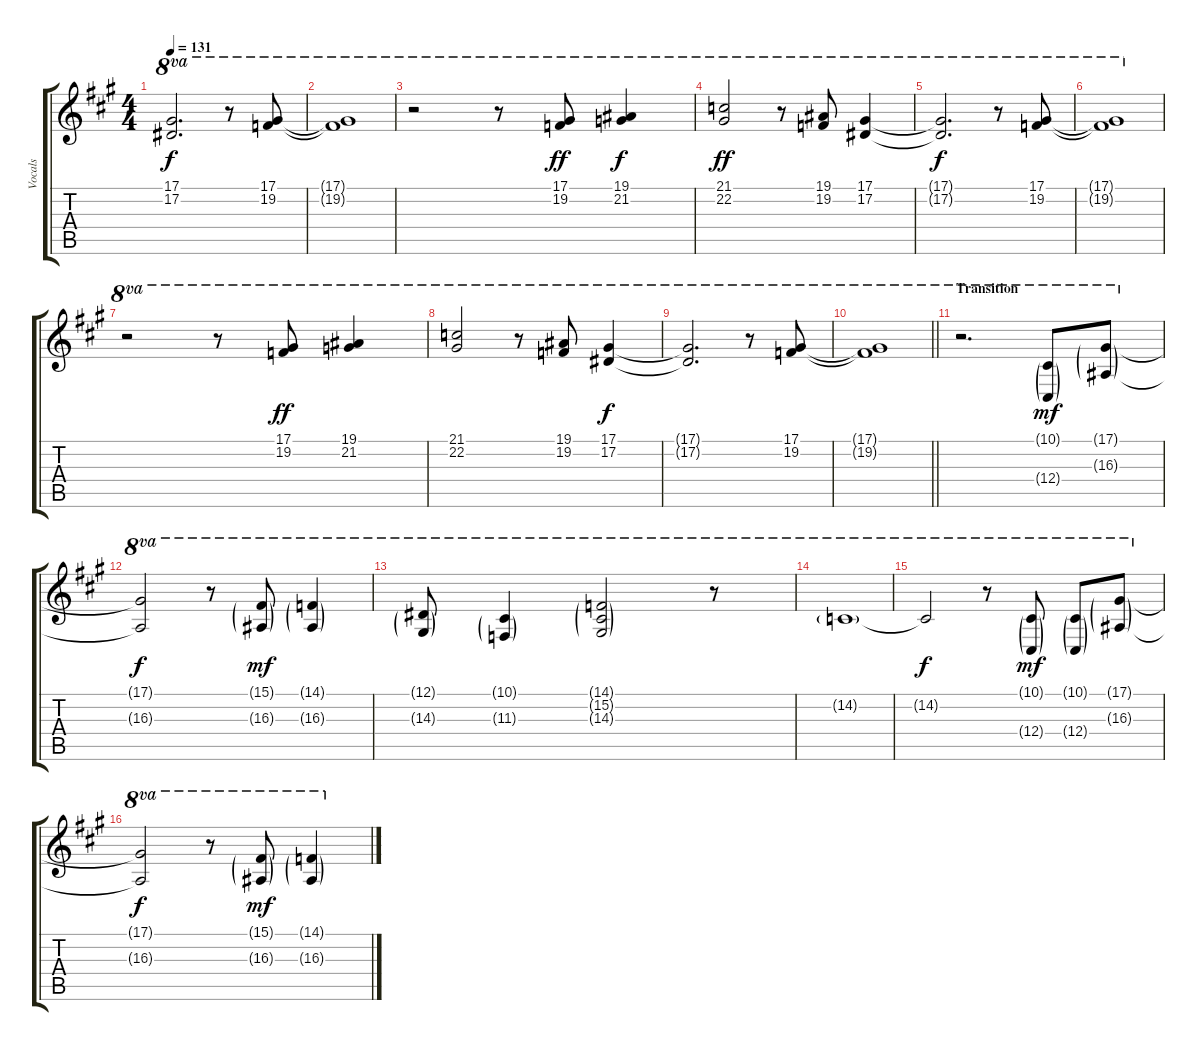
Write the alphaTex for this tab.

\track ("Vocals" "Vocals") {instrument vibraphone}
\staff {score tabs}
\tuning (Eb4 Bb3 Gb3 Db3 Ab2 Eb2) {hide}
\ts (4 4)
\tempo 131
\clef g2
\ks a
(17.1{t} 17.2{t}).2{d ot 8va dy f} r.8{ot 8va} (17.1 19.2).8{ot 8va} |
(17.1{t} 19.2{t}).1{ot 8va} |
r.2{ot 8va} r.8{ot 8va} (17.1 19.2).8{ot 8va dy ff} (19.1 21.2).4{ot 8va dy f} |
(21.1 22.2).2{ot 8va dy ff} r.8{ot 8va} (19.1 19.2).8{ot 8va} (17.1 17.2).4{ot 8va} |
(17.1{t} 17.2{t}).2{d ot 8va dy f} r.8{ot 8va} (17.1 19.2).8{ot 8va} |
(17.1{t} 19.2{t}).1{ot 8va} |
r.2{ot 8va} r.8{ot 8va} (17.1 19.2).8{ot 8va dy ff} (19.1 21.2).4{ot 8va} |
(21.1 22.2).2{ot 8va} r.8{ot 8va} (19.1 19.2).8{ot 8va} (17.1 17.2).4{ot 8va dy f} |
(17.1{t} 17.2{t}).2{d ot 8va} r.8{ot 8va} (17.1 19.2).8{ot 8va} |
\barLineRight lightlight
(17.1{t} 19.2{t}).1{ot 8va} |
\section ("" "Transition")
r.2{d ot 8va} (10.1{g} 12.4{g}).8{ot 8va dy mf} (17.1{g} 16.3{g}).8{ot 8va} |
(17.1{t} 16.3{t}).2{ot 8va dy f} r.8{ot 8va} (15.1{g} 16.3{g}).8{ot 8va dy mf} (14.1{g} 16.3{g}).4{ot 8va} |
(12.1{g} 14.3{g}).8{ot 8va} (10.1{g} 11.3{g}).4{ot 8va} (14.1{g} 15.2{g} 14.3{g}).2{ot 8va} r.8{ot 8va} |
14.2{g}.1{ot 8va} |
14.2{t}.2{ot 8va dy f} r.8{ot 8va} (10.1{g} 12.4{g}).8{ot 8va dy mf} (10.1{g} 12.4{g}).8{ot 8va} (17.1{g} 16.3{g}).8{ot 8va} |
(17.1{t} 16.3{t}).2{ot 8va dy f} r.8{ot 8va} (15.1{g} 16.3{g}).8{ot 8va dy mf} (14.1{g} 16.3{g}).4{ot 8va}
